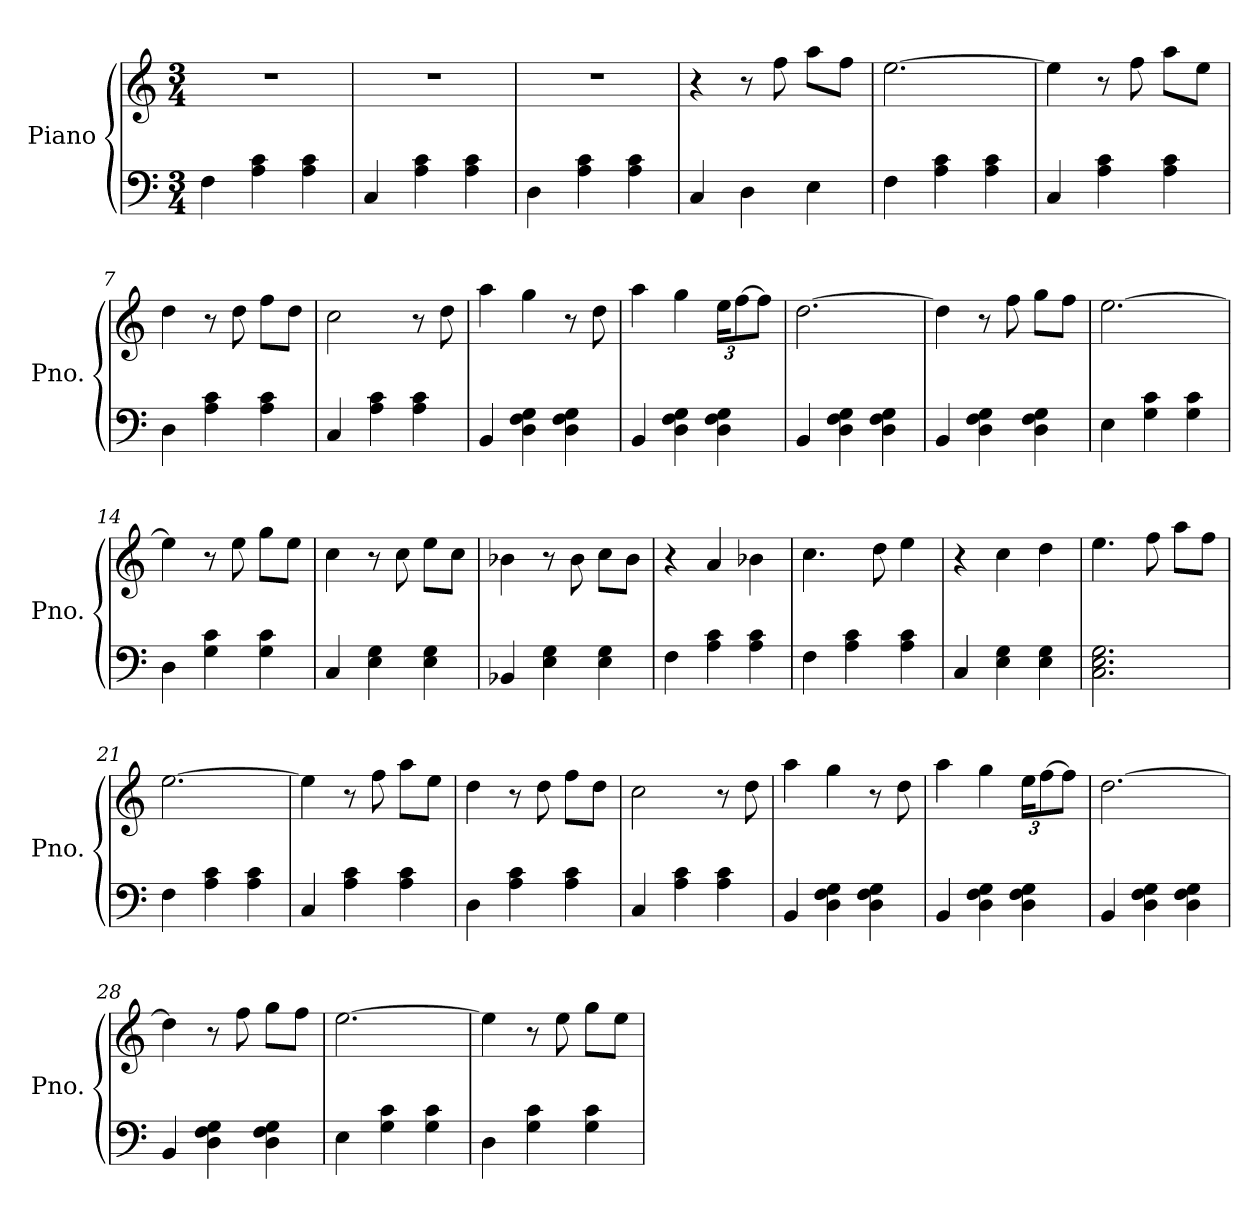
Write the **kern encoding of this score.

**kern	**kern
*part1	*part1
*staff2	*staff1
*I"Piano	*
*I'Pno.	*
*clefF4	*clefG2
*k[]	*k[]
*M3/4	*M3/4
*MM175	*MM175
=1	=1
4F\	2.r
4A\ 4c\	.
4A\ 4c\	.
=2	=2
4C/	2.r
4A\ 4c\	.
4A\ 4c\	.
=3	=3
4D\	2.r
4A\ 4c\	.
4A\ 4c\	.
=4	=4
4C/	4r
4D\	8r
.	8ff\
4E\	8aa\L
.	8ff\J
=5	=5
4F\	[2.ee\
4A\ 4c\	.
4A\ 4c\	.
=6	=6
4C/	4ee\]
4A\ 4c\	8r
.	8ff\
4A\ 4c\	8aa\L
.	8ee\J
=7	=7
4D\	4dd\
4A\ 4c\	8r
.	8dd\
4A\ 4c\	8ff\L
.	8dd\J
=8	=8
4C/	2cc\
4A\ 4c\	.
4A\ 4c\	8r
.	8dd\
=9	=9
4BB/	4aa\
4D\ 4F\ 4G\	4gg\
4D\ 4F\ 4G\	8r
.	8dd\
!!LO:LB:g=z
=10	=10
4BB/	4aa\
4D\ 4F\ 4G\	4gg\
*	*Xbrackettup
4D\ 4F\ 4G\	24ee\KL
.	[12ff\
.	8ff\J]
=11	=11
4BB/	[2.dd\
4D\ 4F\ 4G\	.
4D\ 4F\ 4G\	.
=12	=12
4BB/	4dd\]
4D\ 4F\ 4G\	8r
.	8ff\
4D\ 4F\ 4G\	8gg\L
.	8ff\J
=13	=13
4E\	[2.ee\
4G\ 4c\	.
4G\ 4c\	.
=14	=14
4D\	4ee\]
4G\ 4c\	8r
.	8ee\
4G\ 4c\	8gg\L
.	8ee\J
=15	=15
4C/	4cc\
4E\ 4G\	8r
.	8cc\
4E\ 4G\	8ee\L
.	8cc\J
=16	=16
4BB-X/	4b-X\
4E\ 4G\	8r
.	8b-\
4E\ 4G\	8cc\L
.	8b-\J
=17	=17
4F\	4r
4A\ 4c\	4a/
4A\ 4c\	4b-X\
=18	=18
4F\	4.cc\
4A\ 4c\	.
.	8dd\
4A\ 4c\	4ee\
!!LO:LB:g=z
=19	=19
4C/	4r
4E\ 4G\	4cc\
4E\ 4G\	4dd\
=20	=20
2.C\ 2.E\ 2.G\	4.ee\
.	8ff\
.	8aa\L
.	8ff\J
=21	=21
4F\	[2.ee\
4A\ 4c\	.
4A\ 4c\	.
=22	=22
4C/	4ee\]
4A\ 4c\	8r
.	8ff\
4A\ 4c\	8aa\L
.	8ee\J
=23	=23
4D\	4dd\
4A\ 4c\	8r
.	8dd\
4A\ 4c\	8ff\L
.	8dd\J
=24	=24
4C/	2cc\
4A\ 4c\	.
4A\ 4c\	8r
.	8dd\
=25	=25
4BB/	4aa\
4D\ 4F\ 4G\	4gg\
4D\ 4F\ 4G\	8r
.	8dd\
=26	=26
4BB/	4aa\
4D\ 4F\ 4G\	4gg\
4D\ 4F\ 4G\	24ee\KL
.	[12ff\
.	8ff\J]
=27	=27
4BB/	[2.dd\
4D\ 4F\ 4G\	.
4D\ 4F\ 4G\	.
!!LO:LB:g=z
=28	=28
4BB/	4dd\]
4D\ 4F\ 4G\	8r
.	8ff\
4D\ 4F\ 4G\	8gg\L
.	8ff\J
=29	=29
4E\	[2.ee\
4G\ 4c\	.
4G\ 4c\	.
=30	=30
4D\	4ee\]
4G\ 4c\	8r
.	8ee\
4G\ 4c\	8gg\L
.	8ee\J
=	=
*-	*-
